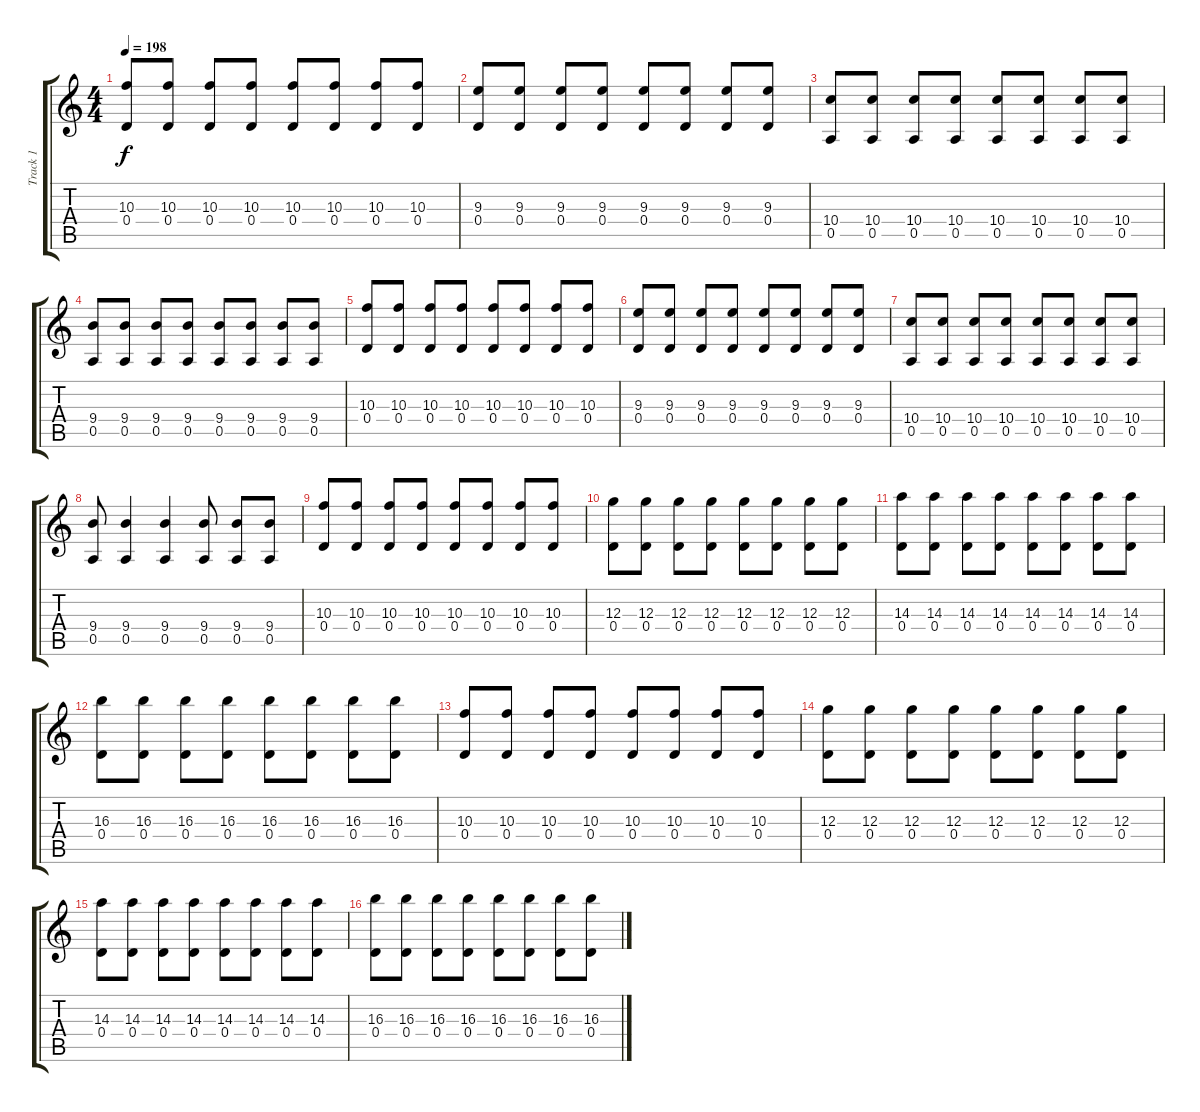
\track ("Track 1" "Track 1") {instrument distortionguitar}
\staff {score tabs}
\tuning (E4 B3 G3 D3 A2 D2) {hide}
\ts (4 4)
\tempo 198
\clef g2
\ks c
(10.3 0.4).8{dy f} (10.3 0.4).8 (10.3 0.4).8 (10.3 0.4).8 (10.3 0.4).8 (10.3 0.4).8 (10.3 0.4).8 (10.3 0.4).8 |
(9.3 0.4).8 (9.3 0.4).8 (9.3 0.4).8 (9.3 0.4).8 (9.3 0.4).8 (9.3 0.4).8 (9.3 0.4).8 (9.3 0.4).8 |
(10.4 0.5).8 (10.4 0.5).8 (10.4 0.5).8 (10.4 0.5).8 (10.4 0.5).8 (10.4 0.5).8 (10.4 0.5).8 (10.4 0.5).8 |
(9.4 0.5).8 (9.4 0.5).8 (9.4 0.5).8 (9.4 0.5).8 (9.4 0.5).8 (9.4 0.5).8 (9.4 0.5).8 (9.4 0.5).8 |
(10.3 0.4).8 (10.3 0.4).8 (10.3 0.4).8 (10.3 0.4).8 (10.3 0.4).8 (10.3 0.4).8 (10.3 0.4).8 (10.3 0.4).8 |
(9.3 0.4).8 (9.3 0.4).8 (9.3 0.4).8 (9.3 0.4).8 (9.3 0.4).8 (9.3 0.4).8 (9.3 0.4).8 (9.3 0.4).8 |
(10.4 0.5).8 (10.4 0.5).8 (10.4 0.5).8 (10.4 0.5).8 (10.4 0.5).8 (10.4 0.5).8 (10.4 0.5).8 (10.4 0.5).8 |
(9.4 0.5).8 (9.4 0.5).4 (9.4 0.5).4 (9.4 0.5).8 (9.4 0.5).8 (9.4 0.5).8 |
(10.3 0.4).8 (10.3 0.4).8 (10.3 0.4).8 (10.3 0.4).8 (10.3 0.4).8 (10.3 0.4).8 (10.3 0.4).8 (10.3 0.4).8 |
(12.3 0.4).8 (12.3 0.4).8 (12.3 0.4).8 (12.3 0.4).8 (12.3 0.4).8 (12.3 0.4).8 (12.3 0.4).8 (12.3 0.4).8 |
(14.3 0.4).8 (14.3 0.4).8 (14.3 0.4).8 (14.3 0.4).8 (14.3 0.4).8 (14.3 0.4).8 (14.3 0.4).8 (14.3 0.4).8 |
(16.3 0.4).8 (16.3 0.4).8 (16.3 0.4).8 (16.3 0.4).8 (16.3 0.4).8 (16.3 0.4).8 (16.3 0.4).8 (16.3 0.4).8 |
(10.3 0.4).8 (10.3 0.4).8 (10.3 0.4).8 (10.3 0.4).8 (10.3 0.4).8 (10.3 0.4).8 (10.3 0.4).8 (10.3 0.4).8 |
(12.3 0.4).8 (12.3 0.4).8 (12.3 0.4).8 (12.3 0.4).8 (12.3 0.4).8 (12.3 0.4).8 (12.3 0.4).8 (12.3 0.4).8 |
(14.3 0.4).8 (14.3 0.4).8 (14.3 0.4).8 (14.3 0.4).8 (14.3 0.4).8 (14.3 0.4).8 (14.3 0.4).8 (14.3 0.4).8 |
(16.3 0.4).8 (16.3 0.4).8 (16.3 0.4).8 (16.3 0.4).8 (16.3 0.4).8 (16.3 0.4).8 (16.3 0.4).8 (16.3 0.4).8
